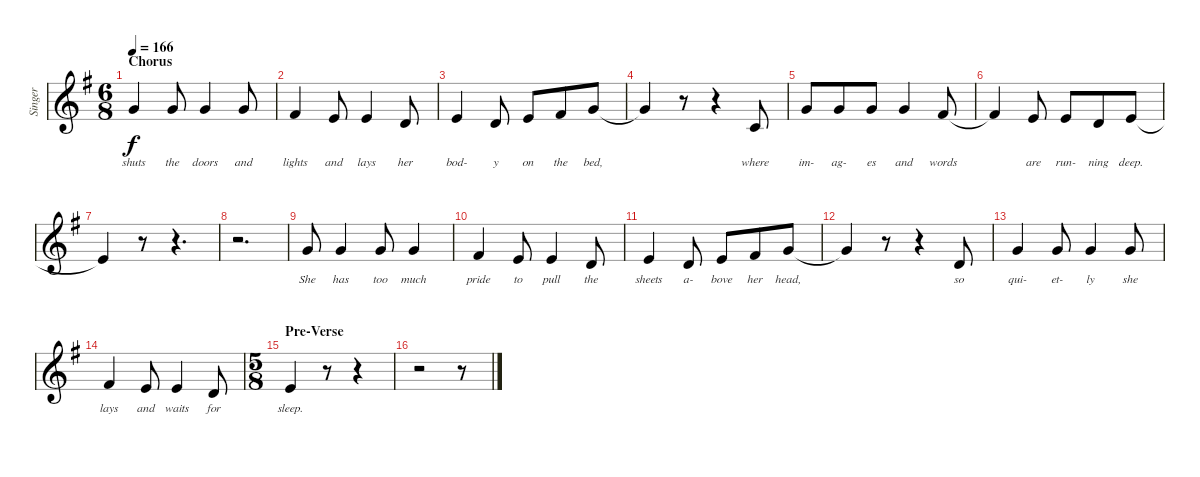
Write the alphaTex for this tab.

\defaultSystemsLayout 4
\bracketExtendMode groupsimilarinstruments
\otherSystemsTrackNameOrientation horizontal
\track ("Vocals" "Singer") {multiBarRest instrument voiceoohs}
\staff {score}
\tuning (E4 B3 G3 D3 A2 E2)
\ts (6 8)
\section ("" "Chorus")
\tempo 166
\clef g2
\ks g
3.1{acc forcenatural}.4{lyrics (0 "shuts") lyrics (1 "") lyrics (2 "") lyrics (3 "") lyrics (4 "") dy f beam Up} 3.1{acc forcenatural}.8{lyrics (0 "the") lyrics (1 "") lyrics (2 "") lyrics (3 "") lyrics (4 "") beam Up} 3.1{acc forcenatural}.4{lyrics (0 "doors") lyrics (1 "") lyrics (2 "") lyrics (3 "") lyrics (4 "") beam Up} 3.1{acc forcenatural}.8{lyrics (0 "and") lyrics (1 "") lyrics (2 "") lyrics (3 "") lyrics (4 "") beam Up} |
2.1{acc #}.4{lyrics (0 "lights") lyrics (1 "") lyrics (2 "") lyrics (3 "") lyrics (4 "") beam Up} 0.1{acc forcenatural}.8{lyrics (0 "and") lyrics (1 "") lyrics (2 "") lyrics (3 "") lyrics (4 "") beam Up} 0.1{acc forcenatural}.4{lyrics (0 "lays") lyrics (1 "") lyrics (2 "") lyrics (3 "") lyrics (4 "") beam Up} 3.2{acc forcenatural}.8{lyrics (0 "her") lyrics (1 "") lyrics (2 "") lyrics (3 "") lyrics (4 "") beam Up} |
5.2{acc forcenatural}.4{lyrics (0 "bod-") lyrics (1 "") lyrics (2 "") lyrics (3 "") lyrics (4 "") beam Up} 3.2{acc forcenatural}.8{lyrics (0 "y") lyrics (1 "") lyrics (2 "") lyrics (3 "") lyrics (4 "") beam Up} 5.2{acc forcenatural}.8{lyrics (0 "on") lyrics (1 "") lyrics (2 "") lyrics (3 "") lyrics (4 "") beam Up} 2.1{acc #}.8{lyrics (0 "the") lyrics (1 "") lyrics (2 "") lyrics (3 "") lyrics (4 "") beam Up} 3.1{acc forcenatural}.8{lyrics (0 "bed,") lyrics (1 "") lyrics (2 "") lyrics (3 "") lyrics (4 "") beam Up} |
3.1{t acc forcenatural}.4{beam Up} r.8{beam Up} r.4{beam Up} 1.2{acc forcenatural}.8{lyrics (0 "where") lyrics (1 "") lyrics (2 "") lyrics (3 "") lyrics (4 "") beam Up} |
3.1{acc forcenatural}.8{lyrics (0 "im-") lyrics (1 "") lyrics (2 "") lyrics (3 "") lyrics (4 "") beam Up} 3.1{acc forcenatural}.8{lyrics (0 "ag-") lyrics (1 "") lyrics (2 "") lyrics (3 "") lyrics (4 "") beam Up} 3.1{acc forcenatural}.8{lyrics (0 "es") lyrics (1 "") lyrics (2 "") lyrics (3 "") lyrics (4 "") beam Up} 3.1{acc forcenatural}.4{lyrics (0 "and") lyrics (1 "") lyrics (2 "") lyrics (3 "") lyrics (4 "") beam Up} 2.1{acc #}.8{lyrics (0 "words") lyrics (1 "") lyrics (2 "") lyrics (3 "") lyrics (4 "") beam Up} |
2.1{t acc #}.4{beam Up} 0.1{acc forcenatural}.8{lyrics (0 "are") lyrics (1 "") lyrics (2 "") lyrics (3 "") lyrics (4 "") beam Up} 0.1{acc forcenatural}.8{lyrics (0 "run-") lyrics (1 "") lyrics (2 "") lyrics (3 "") lyrics (4 "") beam Up} 3.2{acc forcenatural}.8{lyrics (0 "ning") lyrics (1 "") lyrics (2 "") lyrics (3 "") lyrics (4 "") beam Up} 0.1{acc forcenatural}.8{lyrics (0 "deep.") lyrics (1 "") lyrics (2 "") lyrics (3 "") lyrics (4 "") beam Up} |
0.1{t acc forcenatural}.4{beam Up} r.8{beam Up} r.4{d beam Up} |
r.2{d beam Down} |
3.1{acc forcenatural}.8{lyrics (0 "She") lyrics (1 "") lyrics (2 "") lyrics (3 "") lyrics (4 "") beam Up} 3.1{acc forcenatural}.4{lyrics (0 "has") lyrics (1 "") lyrics (2 "") lyrics (3 "") lyrics (4 "") beam Up} 3.1{acc forcenatural}.8{lyrics (0 "too") lyrics (1 "") lyrics (2 "") lyrics (3 "") lyrics (4 "") beam Up} 3.1{acc forcenatural}.4{lyrics (0 "much") lyrics (1 "") lyrics (2 "") lyrics (3 "") lyrics (4 "") beam Up} |
2.1{acc #}.4{lyrics (0 "pride") lyrics (1 "") lyrics (2 "") lyrics (3 "") lyrics (4 "") beam Up} 0.1{acc forcenatural}.8{lyrics (0 "to") lyrics (1 "") lyrics (2 "") lyrics (3 "") lyrics (4 "") beam Up} 0.1{acc forcenatural}.4{lyrics (0 "pull") lyrics (1 "") lyrics (2 "") lyrics (3 "") lyrics (4 "") beam Up} 3.2{acc forcenatural}.8{lyrics (0 "the") lyrics (1 "") lyrics (2 "") lyrics (3 "") lyrics (4 "") beam Up} |
5.2{acc forcenatural}.4{lyrics (0 "sheets") lyrics (1 "") lyrics (2 "") lyrics (3 "") lyrics (4 "") beam Up} 3.2{acc forcenatural}.8{lyrics (0 "a-") lyrics (1 "") lyrics (2 "") lyrics (3 "") lyrics (4 "") beam Up} 5.2{acc forcenatural}.8{lyrics (0 "bove") lyrics (1 "") lyrics (2 "") lyrics (3 "") lyrics (4 "") beam Up} 2.1{acc #}.8{lyrics (0 "her") lyrics (1 "") lyrics (2 "") lyrics (3 "") lyrics (4 "") beam Up} 3.1{acc forcenatural}.8{lyrics (0 "head,") lyrics (1 "") lyrics (2 "") lyrics (3 "") lyrics (4 "") beam Up} |
3.1{t acc forcenatural}.4{beam Up} r.8{beam Up} r.4{beam Up} 3.2{acc forcenatural}.8{lyrics (0 "so") lyrics (1 "") lyrics (2 "") lyrics (3 "") lyrics (4 "") beam Up} |
3.1{acc forcenatural}.4{lyrics (0 "qui-") lyrics (1 "") lyrics (2 "") lyrics (3 "") lyrics (4 "") beam Up} 3.1{acc forcenatural}.8{lyrics (0 "et-") lyrics (1 "") lyrics (2 "") lyrics (3 "") lyrics (4 "") beam Up} 3.1{acc forcenatural}.4{lyrics (0 "ly") lyrics (1 "") lyrics (2 "") lyrics (3 "") lyrics (4 "") beam Up} 3.1{acc forcenatural}.8{lyrics (0 "she") lyrics (1 "") lyrics (2 "") lyrics (3 "") lyrics (4 "") beam Up} |
2.1{acc #}.4{lyrics (0 "lays") lyrics (1 "") lyrics (2 "") lyrics (3 "") lyrics (4 "") beam Up} 0.1{acc forcenatural}.8{lyrics (0 "and") lyrics (1 "") lyrics (2 "") lyrics (3 "") lyrics (4 "") beam Up} 0.1{acc forcenatural}.4{lyrics (0 "waits") lyrics (1 "") lyrics (2 "") lyrics (3 "") lyrics (4 "") beam Up} 3.2{acc forcenatural}.8{lyrics (0 "for") lyrics (1 "") lyrics (2 "") lyrics (3 "") lyrics (4 "") beam Up} |
\ts (5 8)
\section ("" "Pre-Verse")
5.2{acc forcenatural}.4{lyrics (0 "sleep.") lyrics (1 "") lyrics (2 "") lyrics (3 "") lyrics (4 "") beam Up} r.8{beam Up} r.4{beam Up} |
r.2{beam Down} r.8{beam Down}
